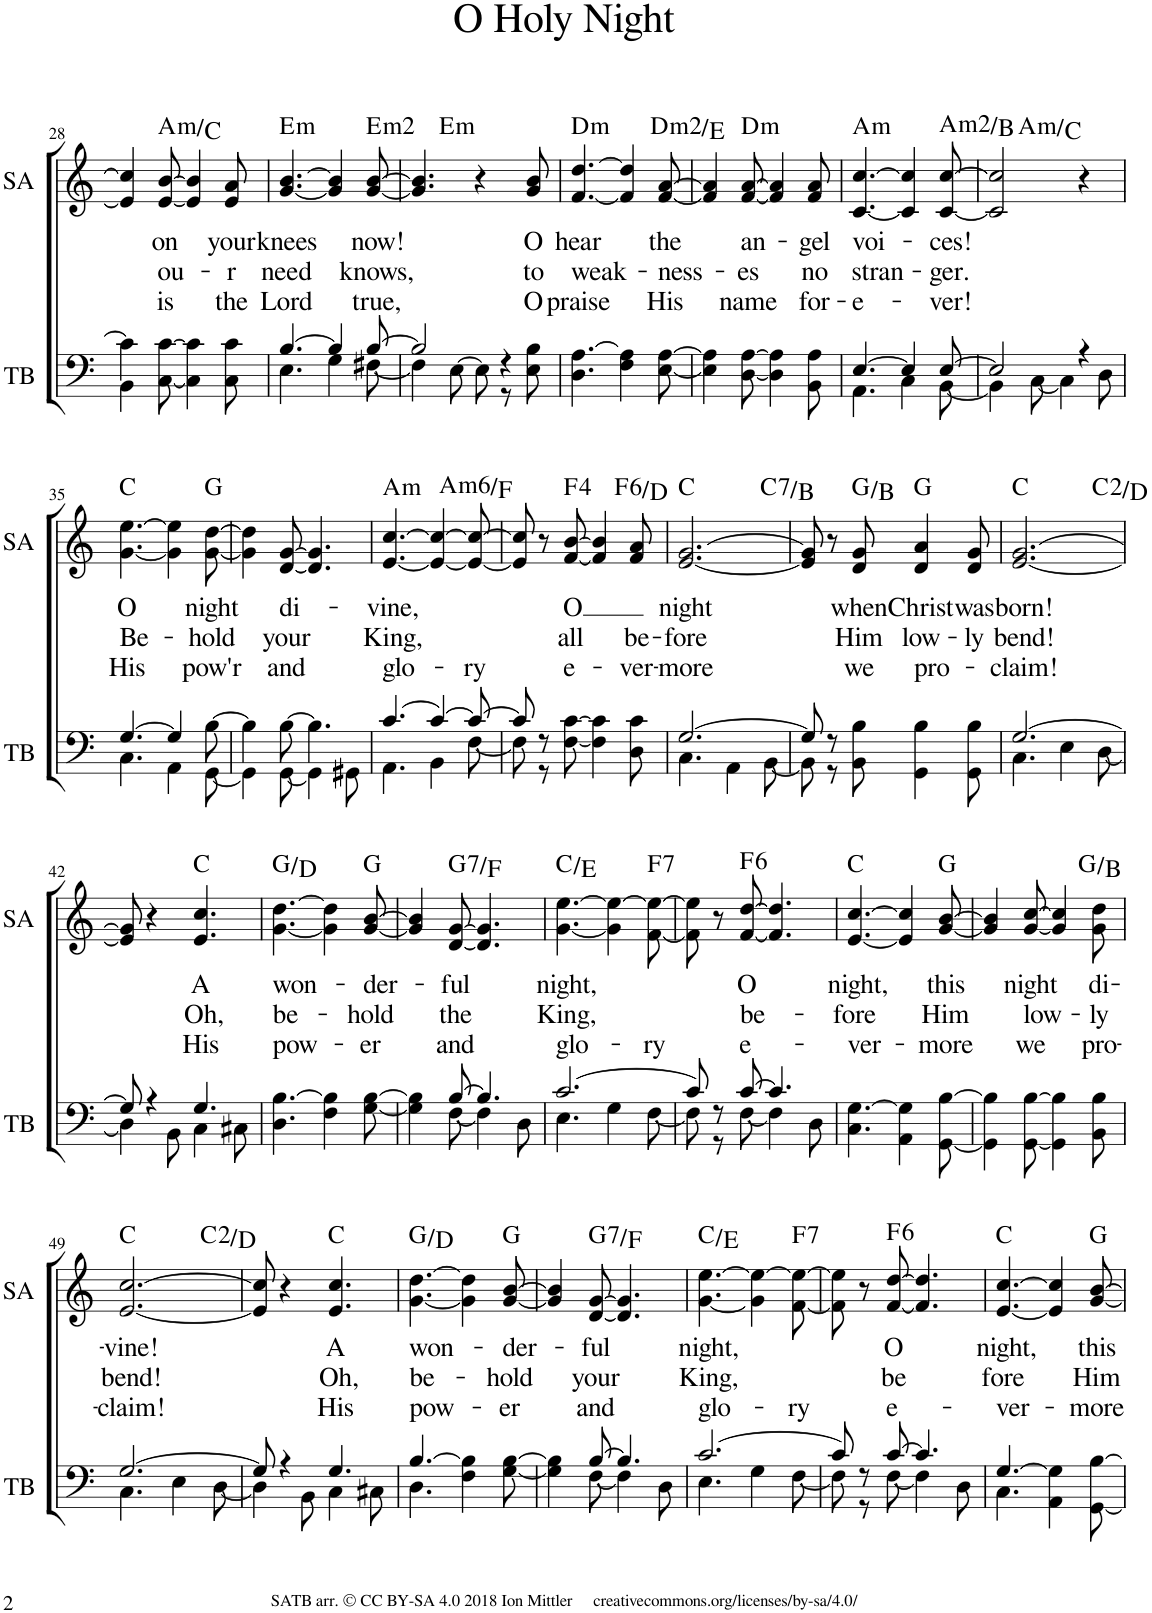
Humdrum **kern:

**kern	**kern	**text	**text	**text	**harte
*part2	*part1	*part1	*part1	*part1	*part1
*staff2	*staff1	*staff1	*staff1	*staff1	*
*I"Tenor &amp; Bass	*I"Soprano &amp; Alto	*	*	*	*
*I'TB	*I'SA	*	*	*	*
!!LO:PB:g=z
*clefF4	*clefG2	*	*	*	*
*k[]	*k[]	*	*	*	*
*M6/8	*M6/8	*	*	*	*
=28	=28	=28	=28	=28	=28
*^	*	*	*	*	*
4BB\	4c\]	4e/] 4cc/]	.	.	.	.
!	!	!	!LO:LY:b	!LO:LY:b	!LO:LY:b	!LO:H:kt=m
[8C\ [>8c\	2ryy	[8e/ [8b/	on	ou-	is	A:min/b3
4C\] 4c\]	.	4e/] 4b/]	.	.	.	.
!	!	!	!LO:LY:b	!LO:LY:b	!LO:LY:b	!
8C\ 8c\	.	8e/ 8a/	your	-r	the	.
=29	=29	=29	=29	=29	=29	=29
!	!	!	!LO:LY:b	!LO:LY:b	!LO:LY:b	!LO:H:kt=m
[4.B/	4.E\	[4.g/ [4.b/	knees	need	Lord	E:min
4B/]	4G\	4g/] 4b/]	.	.	.	.
!	!	!	!LO:LY:b	!LO:LY:b	!LO:LY:b	!LO:H:kt=m
[8B/	[8F#X\	[8g/ [8b/	now!	knows,	true,	E:min(2)
=30	=30	=30	=30	=30	=30	=30
2B/]	4F#\]	4.g/] 4.b/]	.	.	.	.
.	[>8E\	.	.	.	.	.
!	!	!	!	!	!	!LO:H:kt=m
.	8E\]	4r	.	.	.	E:min
4r	8r	.	.	.	.	.
!	!	!	!LO:LY:b	!LO:LY:b	!LO:LY:b	!
.	8E\ 8B\	8g/ 8b/	O	to	O	.
=31	=31	=31	=31	=31	=31	=31
!	!	!	!LO:LY:b	!LO:LY:b	!LO:LY:b	!LO:H:kt=m
*v	*v	*	*	*	*	*
4.D\ [4.A\	[4.f/ [4.dd/	hear	weak-	praise	D:min
4F\ 4A\]	4f/] 4dd/]	.	.	.	.
!	!	!LO:LY:b	!LO:LY:b	!LO:LY:b	!LO:H:kt=m
[8E\ [>8A\	[8f/ [8a/	the	-ness-	His	D:min(2)/2
=32	=32	=32	=32	=32	=32
4E\] 4A\]	4f/] 4a/]	.	.	.	.
!	!	!LO:LY:b	!LO:LY:b	!LO:LY:b	!LO:H:kt=m
[8D\ [8A\	[8f/ [8a/	an-	-es	name	D:min
4D\] 4A\]	4f/] 4a/]	.	.	.	.
!	!	!LO:LY:b	!LO:LY:b	!LO:LY:b	!
8BB\ 8A\	8f/ 8a/	-gel	no	for-	.
=33	=33	=33	=33	=33	=33
*^	*	*	*	*	*
!	!	!	!LO:LY:b	!LO:LY:b	!LO:LY:b	!LO:H:kt=m
[4.E/	4.AA\	[4.c/ [4.cc/	voi-	stran-	-e-	A:min
4E/]	4C\	4c/] 4cc/]	.	.	.	.
!	!	!	!LO:LY:b	!LO:LY:b	!LO:LY:b	!LO:H:kt=m
[8E/	[8BB\	[8c/ [8cc/	-ces!	-ger.	-ver!	A:min(2)/2
=34	=34	=34	=34	=34	=34	=34
*	*	*^	*	*	*	*
2E/]	4BB\]	2c/] 2cc/]	4.ryy	.	.	.	.
.	[8C\	.	.	.	.	.	.
!	!	!	!	!	!	!	!LO:H:kt=m
.	4C\]	.	4.ryy	.	.	.	A:min/b3
4r	.	4r	.	.	.	.	.
.	8D\	.	.	.	.	.	.
!!LO:LB:g=z
=35	=35	=35	=35	=35	=35	=35	=35
!	!	!	!	!LO:LY:b	!LO:LY:b	!LO:LY:b	!
*	*	*v	*v	*	*	*	*
[4.G/	4.C\	[4.g\ [4.ee\	O	Be-	His	C:maj
4G/]	4AA\	4g\] 4ee\]	.	.	.	.
!	!	!	!LO:LY:b	!LO:LY:b	!LO:LY:b	!
[>8B\	[8GG\	[8g\ [8dd\	night	-hold	pow'r	G:maj
=36	=36	=36	=36	=36	=36	=36
4B\]	4GG\]	4g\] 4dd\]	.	.	.	.
!	!	!	!LO:LY:b	!LO:LY:b	!LO:LY:b	!
[>8B\	[8GG\	[8d/ [8g/	di-	your	and	.
4.B\]	4GG\]	4.d/] 4.g/]	.	.	.	.
.	8GG#X\	.	.	.	.	.
=37	=37	=37	=37	=37	=37	=37
!	!	!	!LO:LY:b	!LO:LY:b	!LO:LY:b	!LO:H:kt=m
[4.c/	4.AA\	[4.e/ [4.cc/	-vine,	King,	glo-	A:min
4c/_	4BB\	4e/_ 4cc/_	.	.	.	.
!	!	!	!	!	!LO:LY:b	!LO:H:kt=m6
8c/_	[8F\	8e/_ 8cc/_	.	.	-ry	A:min6/b6
=38	=38	=38	=38	=38	=38	=38
8c/]	8F\]	8e/] 8cc/]	.	.	.	.
8r	8r	8r	.	.	.	.
!	!	!	!LO:LY:b	!LO:LY:b	!LO:LY:b	!
[8F\ [>8c\	2ryy	[8f/ [8bn/	O	all	e-	F:maj(4)
4F\] 4c\]	.	4f/] 4b/]	.	.	.	.
!	!	!	!	!LO:LY:b	!LO:LY:b	!LO:H:kt=6
8D\ 8c\	.	8f/ 8a/	.	be-	-ver-	F:maj6/6
=39	=39	=39	=39	=39	=39	=39
!	!	!	!LO:LY:b	!LO:LY:b	!LO:LY:b	!
*	*	*^	*	*	*	*
[2.G/	4.C\	[2.e/ [2.g/	4.ryy	night	-fore	-more	C:maj
!	!	!	!	!	!	!	!LO:H:kt=7
.	4AA\	.	4.ryy	.	.	.	C:7/7
.	[8BB\	.	.	.	.	.	.
*	*	*v	*v	*	*	*	*
=40	=40	=40	=40	=40	=40	=40
8G/]	8BB\]	8e/] 8g/]	.	.	.	.
8r	8r	8r	.	.	.	.
!	!	!	!LO:LY:b	!LO:LY:b	!LO:LY:b	!
8BB\ 8B\	2ryy	8d/ 8g/	when	Him	we	G:maj/3
!	!	!	!LO:LY:b	!LO:LY:b	!LO:LY:b	!
4GG\ 4B\	.	4d/ 4a/	Christ	low-	pro-	G:maj
!	!	!	!LO:LY:b	!LO:LY:b	!	!
8GG\ 8B\	.	8d/ 8g/	was	-ly	.	.
=41	=41	=41	=41	=41	=41	=41
!	!	!	!LO:LY:b	!LO:LY:b	!LO:LY:b	!
*	*	*^	*	*	*	*
[2.G/	4.C\	[2.e/ [2.g/	4.ryy	born!	bend!	-claim!	C:maj
.	4E\	.	4.ryy	.	.	.	C:maj(2)/2
.	[8D\	.	.	.	.	.	.
*	*	*v	*v	*	*	*	*
!!LO:LB:g=z
=42	=42	=42	=42	=42	=42	=42
8G/]	4D\]	8e/] 8g/]	.	.	.	.
4r	.	4r	.	.	.	.
.	8BB\	.	.	.	.	.
!	!	!	!LO:LY:b	!LO:LY:b	!LO:LY:b	!
4.G/	4C\	4.e/ 4.cc/	A	Oh,	His	C:maj
.	8C#X\	.	.	.	.	.
=43	=43	=43	=43	=43	=43	=43
!	!	!	!LO:LY:b	!LO:LY:b	!LO:LY:b	!
*v	*v	*	*	*	*	*
4.D\ [4.B\	[4.g\ [4.dd\	won-	be-	pow-	G:maj/5
4F\ 4B\]	4g\] 4dd\]	.	.	.	.
!	!	!LO:LY:b	!LO:LY:b	!LO:LY:b	!
[8G\ [>8B\	[8g/ [8b/	-der-	-hold	-er	G:maj
=44	=44	=44	=44	=44	=44
*^	*	*	*	*	*
4G\] 4B\]	4ryy	4g/] 4b/]	.	.	.	.
!	!	!	!LO:LY:b	!LO:LY:b	!LO:LY:b	!LO:H:kt=7
[8B/	[8F\	[8d/ [8g/	-ful	the	and	G:7/b7
4.B/]	4F\]	4.d/] 4.g/]	.	.	.	.
.	8D\	.	.	.	.	.
=45	=45	=45	=45	=45	=45	=45
!	!	!	!LO:LY:b	!LO:LY:b	!LO:LY:b	!
[2.c/	4.E\	[4.g\ [4.ee\	night,	King,	glo-	C:maj/3
.	4G\	4g\] 4ee\_	.	.	.	.
!	!	!	!	!	!LO:LY:b	!LO:H:kt=7
.	[8F\	[8f\ 8een\_	.	.	-ry	F:7
=46	=46	=46	=46	=46	=46	=46
8c/]	8F\]	8f\] 8ee\]	.	.	.	.
8r	8r	8r	.	.	.	.
!	!	!	!LO:LY:b	!LO:LY:b	!LO:LY:b	!LO:H:kt=6
[8c/	[8F\	[8f/ [8dd/	O	be-	e-	F:maj6
4.c/]	4F\]	4.f/] 4.dd/]	.	.	.	.
.	8D\	.	.	.	.	.
=47	=47	=47	=47	=47	=47	=47
!	!	!	!LO:LY:b	!LO:LY:b	!LO:LY:b	!
*v	*v	*	*	*	*	*
4.C\ [4.G\	[4.e/ [4.cc/	night,	-fore	-ver-	C:maj
4AA\ 4G\]	4e/] 4cc/]	.	.	.	.
!	!	!LO:LY:b	!LO:LY:b	!LO:LY:b	!
[8GG\ [>8B\	[8g/ [8b/	this	Him	-more	G:maj
=48	=48	=48	=48	=48	=48
4GG\] 4B\]	4g/] 4b/]	.	.	.	.
!	!	!LO:LY:b	!LO:LY:b	!LO:LY:b	!
[8GG\ [8B\	[8g/ [8cc/	night	low-	we	.
4GG\] 4B\]	4g/] 4cc/]	.	.	.	.
!	!	!LO:LY:b	!LO:LY:b	!LO:LY:b	!
8BB\ 8B\	8g\ 8dd\	di-	-ly	pro-	G:maj/3
!!LO:LB:g=z
=49	=49	=49	=49	=49	=49
*^	*	*	*	*	*
!	!	!	!LO:LY:b	!LO:LY:b	!LO:LY:b	!
*	*	*^	*	*	*	*
[2.G/	4.C\	[2.e/ [2.cc/	4.ryy	-vine!	bend!	-claim!	C:maj
.	4E\	.	4.ryy	.	.	.	C:maj(2)/2
.	[8D\	.	.	.	.	.	.
*	*	*v	*v	*	*	*	*
=50	=50	=50	=50	=50	=50	=50
8G/]	4D\]	8e/] 8cc/]	.	.	.	.
4r	.	4r	.	.	.	.
.	8BB\	.	.	.	.	.
!	!	!	!LO:LY:b	!LO:LY:b	!LO:LY:b	!
4.G/	4C\	4.e/ 4.cc/	A	Oh,	His	C:maj
.	8C#X\	.	.	.	.	.
=51	=51	=51	=51	=51	=51	=51
!	!	!	!LO:LY:b	!LO:LY:b	!LO:LY:b	!
[4.B/	4.D\	[4.g\ [4.dd\	won-	be-	pow-	G:maj/5
4F\ 4B\]	4.ryy	4g\] 4dd\]	.	.	.	.
!	!	!	!LO:LY:b	!LO:LY:b	!LO:LY:b	!
[8G\ [>8B\	.	[8g/ [8b/	-der-	-hold	-er	G:maj
=52	=52	=52	=52	=52	=52	=52
4G\] 4B\]	4ryy	4g/] 4b/]	.	.	.	.
!	!	!	!LO:LY:b	!LO:LY:b	!LO:LY:b	!LO:H:kt=7
[8B/	[8F\	[8d/ [8g/	-ful	your	and	G:7/b7
4.B/]	4F\]	4.d/] 4.g/]	.	.	.	.
.	8D\	.	.	.	.	.
=53	=53	=53	=53	=53	=53	=53
!	!	!	!LO:LY:b	!LO:LY:b	!LO:LY:b	!
[2.c/	4.E\	[<4.g\ [4.ee\	night,	King,	glo-	C:maj/3
.	4G\	4g\] 4ee\_	.	.	.	.
!	!	!	!	!	!LO:LY:b	!LO:H:kt=7
.	[8F\	[<8f\ 8een\_	.	.	-ry	F:7
=54	=54	=54	=54	=54	=54	=54
8c/]	8F\]	8f\] 8ee\]	.	.	.	.
8r	8r	8r	.	.	.	.
!	!	!	!LO:LY:b	!LO:LY:b	!LO:LY:b	!LO:H:kt=6
[8c/	[8F\	[8f/ [8dd/	O	be	e-	F:maj6
4.c/]	4F\]	4.f/] 4.dd/]	.	.	.	.
.	8D\	.	.	.	.	.
=55	=55	=55	=55	=55	=55	=55
!	!	!	!LO:LY:b	!LO:LY:b	!LO:LY:b	!
[4.G/	4.C\	[4.e/ [4.cc/	night,	fore	-ver-	C:maj
4AA\ 4G\]	4.ryy	4e/] 4cc/]	.	.	.	.
!	!	!	!LO:LY:b	!LO:LY:b	!LO:LY:b	!
[8GG\ [>8B\	.	[8g/ [8b/	this	Him	-more	G:maj
*v	*v	*	*	*	*	*
=	=	=	=	=	=
*-	*-	*-	*-	*-	*-
